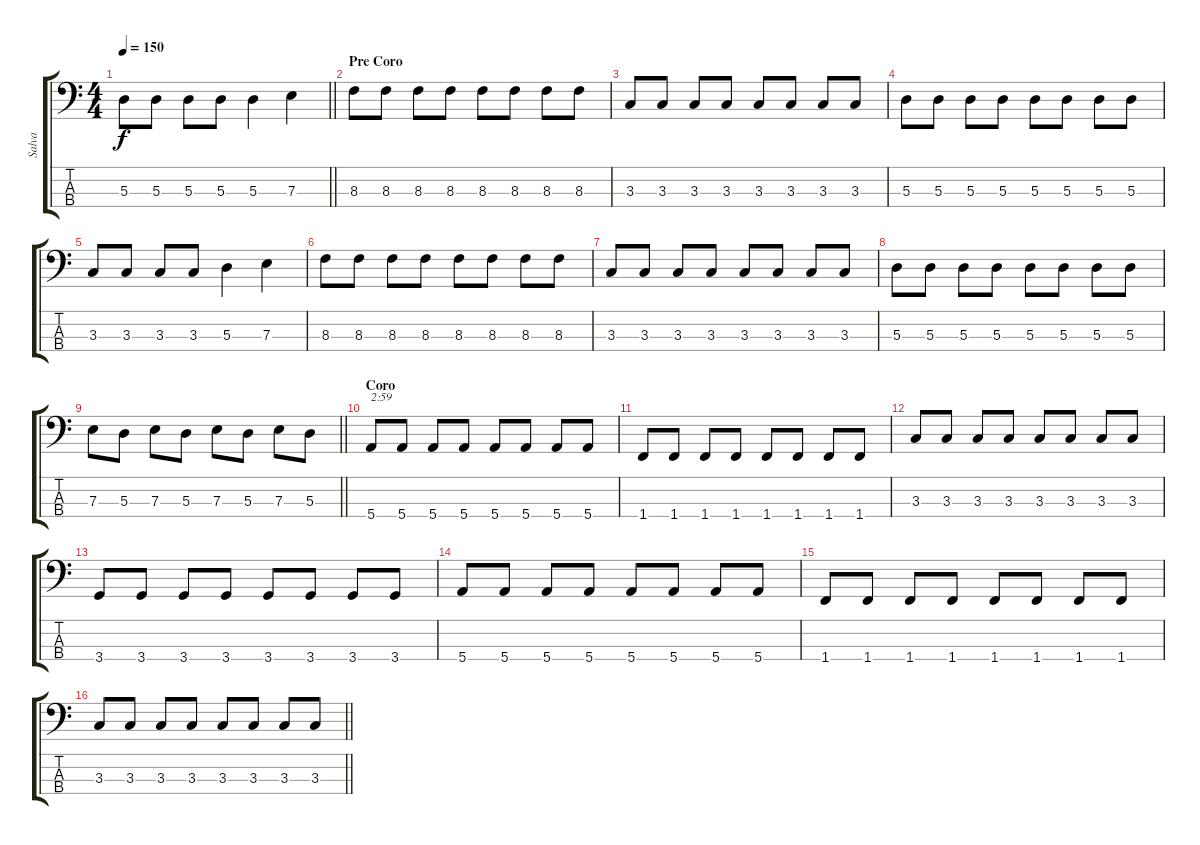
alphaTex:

\track ("Salva" "Salva") {instrument electricbassfinger}
\staff {score tabs}
\tuning (G2 D2 A1 E1) {hide}
\ts (4 4)
\tempo 150
\clef f4
\barLineRight lightlight
\ks c
5.3.8{dy f} 5.3.8 5.3.8 5.3.8 5.3.4 7.3.4 |
\section ("" "Pre Coro")
8.3.8 8.3.8 8.3.8 8.3.8 8.3.8 8.3.8 8.3.8 8.3.8 |
3.3.8 3.3.8 3.3.8 3.3.8 3.3.8 3.3.8 3.3.8 3.3.8 |
5.3.8 5.3.8 5.3.8 5.3.8 5.3.8 5.3.8 5.3.8 5.3.8 |
3.3.8 3.3.8 3.3.8 3.3.8 5.3.4 7.3.4 |
8.3.8 8.3.8 8.3.8 8.3.8 8.3.8 8.3.8 8.3.8 8.3.8 |
3.3.8 3.3.8 3.3.8 3.3.8 3.3.8 3.3.8 3.3.8 3.3.8 |
5.3.8 5.3.8 5.3.8 5.3.8 5.3.8 5.3.8 5.3.8 5.3.8 |
\barLineRight lightlight
7.3.8 5.3.8 7.3.8 5.3.8 7.3.8 5.3.8 7.3.8 5.3.8 |
\section ("" "Coro")
5.4.8{txt "2:59"} 5.4.8 5.4.8 5.4.8 5.4.8 5.4.8 5.4.8 5.4.8 |
1.4.8 1.4.8 1.4.8 1.4.8 1.4.8 1.4.8 1.4.8 1.4.8 |
3.3.8 3.3.8 3.3.8 3.3.8 3.3.8 3.3.8 3.3.8 3.3.8 |
3.4.8 3.4.8 3.4.8 3.4.8 3.4.8 3.4.8 3.4.8 3.4.8 |
5.4.8 5.4.8 5.4.8 5.4.8 5.4.8 5.4.8 5.4.8 5.4.8 |
1.4.8 1.4.8 1.4.8 1.4.8 1.4.8 1.4.8 1.4.8 1.4.8 |
\barLineRight lightlight
3.3.8 3.3.8 3.3.8 3.3.8 3.3.8 3.3.8 3.3.8 3.3.8
